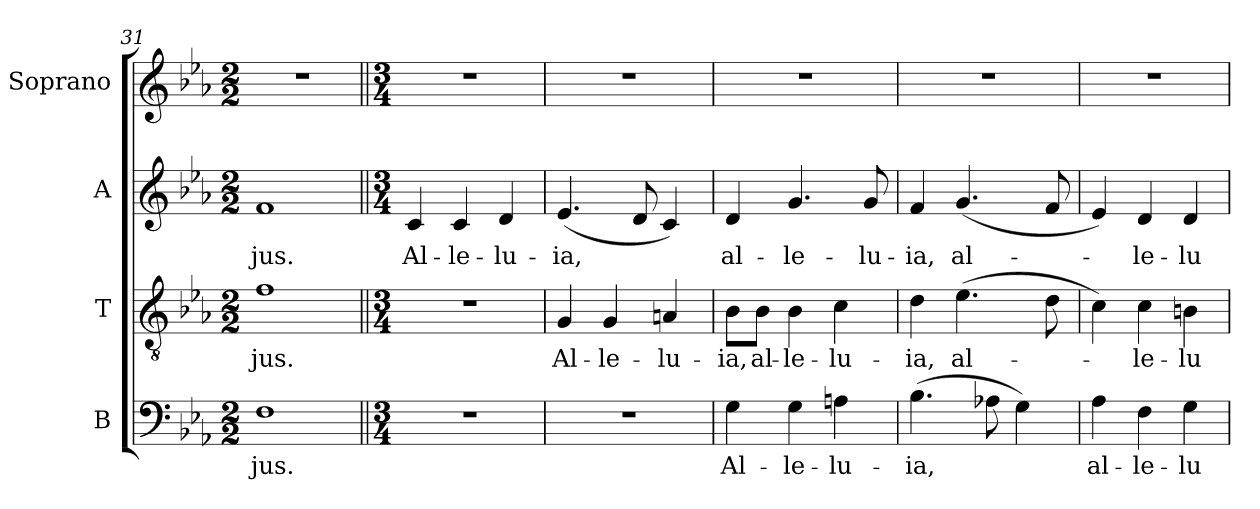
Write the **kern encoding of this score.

**kern	**text	**kern	**text	**kern	**text	**kern
*part4	*part4	*part3	*part3	*part2	*part2	*part1
*staff4	*staff4	*staff3	*staff3	*staff2	*staff2	*staff1
*I"B	*	*I"T	*	*I"A	*	*I"Soprano
*I'B.	*	*I'T.	*	*I'A.	*	*I'S.
*clefF4	*	*clefGv2	*	*clefG2	*	*clefG2
*	*	*ITrd7c12	*	*	*	*
*k[b-e-a-]	*	*k[b-e-a-]	*	*k[b-e-a-]	*	*k[b-e-a-]
*E-:	*	*E-:	*	*E-:	*	*E-:
*M2/2	*	*M2/2	*	*M2/2	*	*M2/2
=31	=31	=31	=31	=31	=31	=31
!	!LO:LY:b:color=#000000	!	!	!	!	!
!	!	!	!LO:LY:b:color=#000000	!	!	!
!	!	!	!	!	!LO:LY:b:color=#000000	!
1Fi	-jus.	1Fi	-jus.	1fi	-jus.	1r
!!LO:LB:g=z
=32||	=32||	=32||	=32||	=32||	=32||	=32||
*M3/4	*	*M3/4	*	*M3/4	*	*M3/4
!LO:N:vis=1	!	!LO:N:vis=1	!	!	!	!
!	!	!	!	!	!LO:LY:b:color=#000000	!LO:N:vis=1
2.r	.	2.r	.	4ci/	Al-	2.r
!	!	!	!	!	!LO:LY:b:color=#000000	!
.	.	.	.	4ci/	-le-	.
!	!	!	!	!	!LO:LY:b:color=#000000	!
.	.	.	.	4di/	-lu-	.
=33	=33	=33	=33	=33	=33	=33
!LO:N:vis=1	!	!	!	!	!	!
!	!	!	!LO:LY:b:color=#000000	!	!	!
!	!	!	!	!	!LO:LY:b:color=#000000	!LO:N:vis=1
2.r	.	4GGi/	Al-	(4.e-i/	-ia,	2.r
!	!	!	!LO:LY:b:color=#000000	!	!	!
.	.	4GGi/	-le-	.	.	.
.	.	.	.	8di/	.	.
!	!	!	!LO:LY:b:color=#000000	!	!	!
.	.	4AAni/	-lu-	4ci/)	.	.
=34	=34	=34	=34	=34	=34	=34
!	!LO:LY:b:color=#000000	!	!	!	!	!
!	!	!	!LO:LY:b:color=#000000	!	!	!
!	!	!	!	!	!LO:LY:b:color=#000000	!LO:N:vis=1
4Gi\	Al-	8BB-i\L	-ia,	4di/	al-	2.r
!	!	!	!LO:LY:b:color=#000000	!	!	!
.	.	8BB-i\J	al-	.	.	.
!	!LO:LY:b:color=#000000	!	!	!	!	!
!	!	!	!LO:LY:b:color=#000000	!	!	!
!	!	!	!	!	!LO:LY:b:color=#000000	!
4Gi\	-le-	4BB-i\	-le-	4.gi/	-le-	.
!	!LO:LY:b:color=#000000	!	!	!	!	!
!	!	!	!LO:LY:b:color=#000000	!	!	!
4Ani\	-lu-	4Ci\	-lu-	.	.	.
!	!	!	!	!	!LO:LY:b:color=#000000	!
.	.	.	.	8gi/	-lu-	.
=35	=35	=35	=35	=35	=35	=35
!	!LO:LY:b:color=#000000	!	!	!	!	!
!	!	!	!LO:LY:b:color=#000000	!	!	!
!	!	!	!	!	!LO:LY:b:color=#000000	!LO:N:vis=1
(4.B-i\	-ia,	4Di\	-ia,	4fi/	-ia,	2.r
!	!	!	!LO:LY:b:color=#000000	!	!	!
!	!	!	!	!	!LO:LY:b:color=#000000	!
.	.	(4.E-i\	al-	(4.gi/	al-	.
8A-Xi\	.	.	.	.	.	.
4Gi\)	.	.	.	.	.	.
.	.	8Di\	.	8fi/	.	.
=36	=36	=36	=36	=36	=36	=36
!	!LO:LY:b:color=#000000	!	!	!	!	!LO:N:vis=1
4A-i\	al-	4Ci\)	.	4e-i/)	.	2.r
!	!LO:LY:b:color=#000000	!	!	!	!	!
!	!	!	!LO:LY:b:color=#000000	!	!	!
!	!	!	!	!	!LO:LY:b:color=#000000	!
4Fi\	-le-	4Ci\	-le-	4di/	-le-	.
!	!LO:LY:b:color=#000000	!	!	!	!	!
!	!	!	!LO:LY:b:color=#000000	!	!	!
!	!	!	!	!	!LO:LY:b:color=#000000	!
4Gi\	-lu-	4BBni\	-lu-	4di/	-lu-	.
=	=	=	=	=	=	=
*-	*-	*-	*-	*-	*-	*-
